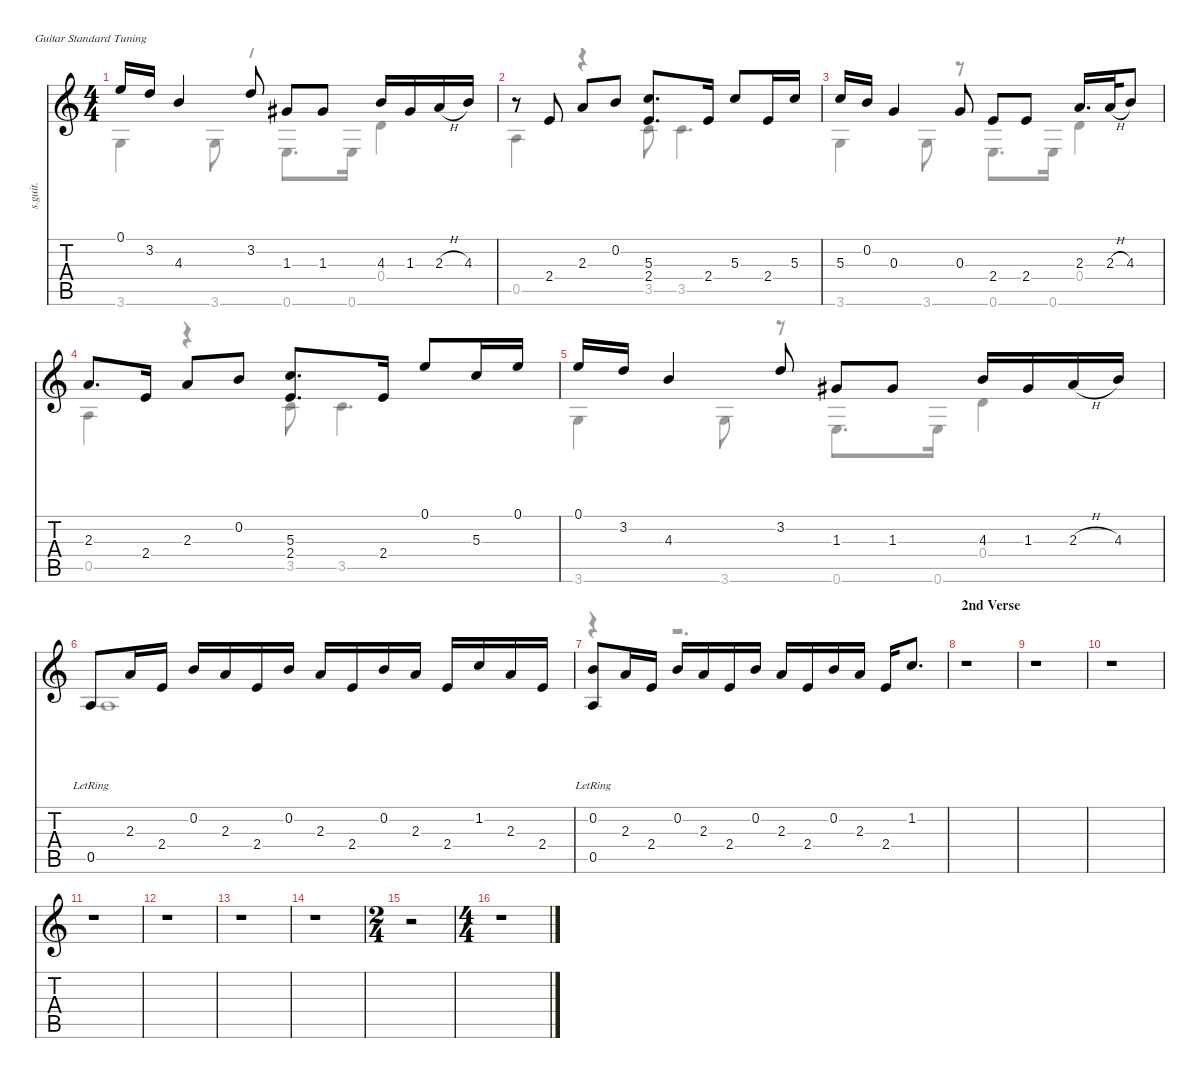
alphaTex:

\defaultSystemsLayout 4
\hideDynamics
\bracketExtendMode nobrackets
\track ("James Hetfield (Acoustic)" "s.guit.") {instrument acousticguitarnylon}
\staff {score tabs}
\tuning (E4 B3 G3 D3 A2 E2)
\voice
\ts (4 4)
\tempo (69 hide)
\clef g2
\ks c
0.1.16{lyrics (0 "") lyrics (1 "") lyrics (2 "") lyrics (3 "") lyrics (4 "") dy f} 3.2.16{lyrics (0 "") lyrics (1 "") lyrics (2 "") lyrics (3 "") lyrics (4 "")} 4.3.4{lyrics (0 "") lyrics (1 "") lyrics (2 "") lyrics (3 "") lyrics (4 "")} 3.2.8{lyrics (0 "") lyrics (1 "") lyrics (2 "") lyrics (3 "") lyrics (4 "")} 1.3{acc #}.8{lyrics (0 "") lyrics (1 "") lyrics (2 "") lyrics (3 "") lyrics (4 "")} 1.3{acc #}.8{lyrics (0 "") lyrics (1 "") lyrics (2 "") lyrics (3 "") lyrics (4 "")} 4.3.16{lyrics (0 "") lyrics (1 "") lyrics (2 "") lyrics (3 "") lyrics (4 "")} 1.3{acc #}.16{lyrics (0 "") lyrics (1 "") lyrics (2 "") lyrics (3 "") lyrics (4 "")} 2.3{h}.16{lyrics (0 "") lyrics (1 "") lyrics (2 "") lyrics (3 "") lyrics (4 "")} 4.3.16{lyrics (0 "") lyrics (1 "") lyrics (2 "") lyrics (3 "") lyrics (4 "")} |
r.8 2.4.8{lyrics (0 "") lyrics (1 "") lyrics (2 "") lyrics (3 "") lyrics (4 "")} 2.3.8{lyrics (0 "") lyrics (1 "") lyrics (2 "") lyrics (3 "") lyrics (4 "")} 0.2.8{lyrics (0 "") lyrics (1 "") lyrics (2 "") lyrics (3 "") lyrics (4 "")} (5.3 2.4).8{d lyrics (0 "") lyrics (1 "") lyrics (2 "") lyrics (3 "") lyrics (4 "")} 2.4.16{lyrics (0 "") lyrics (1 "") lyrics (2 "") lyrics (3 "") lyrics (4 "")} 5.3.8{lyrics (0 "") lyrics (1 "") lyrics (2 "") lyrics (3 "") lyrics (4 "")} 2.4.16{lyrics (0 "") lyrics (1 "") lyrics (2 "") lyrics (3 "") lyrics (4 "")} 5.3.16{lyrics (0 "") lyrics (1 "") lyrics (2 "") lyrics (3 "") lyrics (4 "")} |
5.3.16{lyrics (0 "") lyrics (1 "") lyrics (2 "") lyrics (3 "") lyrics (4 "")} 0.2.16{lyrics (0 "") lyrics (1 "") lyrics (2 "") lyrics (3 "") lyrics (4 "")} 0.3.4{lyrics (0 "") lyrics (1 "") lyrics (2 "") lyrics (3 "") lyrics (4 "")} 0.3.8{lyrics (0 "") lyrics (1 "") lyrics (2 "") lyrics (3 "") lyrics (4 "")} 2.4.8{lyrics (0 "") lyrics (1 "") lyrics (2 "") lyrics (3 "") lyrics (4 "")} 2.4.8{lyrics (0 "") lyrics (1 "") lyrics (2 "") lyrics (3 "") lyrics (4 "")} 2.3.16{d lyrics (0 "") lyrics (1 "") lyrics (2 "") lyrics (3 "") lyrics (4 "")} 2.3{h}.32{lyrics (0 "") lyrics (1 "") lyrics (2 "") lyrics (3 "") lyrics (4 "")} 4.3.8{lyrics (0 "") lyrics (1 "") lyrics (2 "") lyrics (3 "") lyrics (4 "")} |
2.3.8{d lyrics (0 "") lyrics (1 "") lyrics (2 "") lyrics (3 "") lyrics (4 "")} 2.4.16{lyrics (0 "") lyrics (1 "") lyrics (2 "") lyrics (3 "") lyrics (4 "")} 2.3.8{lyrics (0 "") lyrics (1 "") lyrics (2 "") lyrics (3 "") lyrics (4 "")} 0.2.8{lyrics (0 "") lyrics (1 "") lyrics (2 "") lyrics (3 "") lyrics (4 "")} (5.3 2.4).8{d lyrics (0 "") lyrics (1 "") lyrics (2 "") lyrics (3 "") lyrics (4 "")} 2.4.16{lyrics (0 "") lyrics (1 "") lyrics (2 "") lyrics (3 "") lyrics (4 "")} 0.1.8{lyrics (0 "") lyrics (1 "") lyrics (2 "") lyrics (3 "") lyrics (4 "")} 5.3.16{lyrics (0 "") lyrics (1 "") lyrics (2 "") lyrics (3 "") lyrics (4 "")} 0.1.16{lyrics (0 "") lyrics (1 "") lyrics (2 "") lyrics (3 "") lyrics (4 "")} |
0.1.16{lyrics (0 "") lyrics (1 "") lyrics (2 "") lyrics (3 "") lyrics (4 "")} 3.2.16{lyrics (0 "") lyrics (1 "") lyrics (2 "") lyrics (3 "") lyrics (4 "")} 4.3.4{lyrics (0 "") lyrics (1 "") lyrics (2 "") lyrics (3 "") lyrics (4 "")} 3.2.8{lyrics (0 "") lyrics (1 "") lyrics (2 "") lyrics (3 "") lyrics (4 "")} 1.3{acc #}.8{lyrics (0 "") lyrics (1 "") lyrics (2 "") lyrics (3 "") lyrics (4 "")} 1.3{acc #}.8{lyrics (0 "") lyrics (1 "") lyrics (2 "") lyrics (3 "") lyrics (4 "")} 4.3.16{lyrics (0 "") lyrics (1 "") lyrics (2 "") lyrics (3 "") lyrics (4 "")} 1.3{acc #}.16{lyrics (0 "") lyrics (1 "") lyrics (2 "") lyrics (3 "") lyrics (4 "")} 2.3{h}.16{lyrics (0 "") lyrics (1 "") lyrics (2 "") lyrics (3 "") lyrics (4 "")} 4.3.16{lyrics (0 "") lyrics (1 "") lyrics (2 "") lyrics (3 "") lyrics (4 "")} |
0.5{lr}.8{lyrics (0 "") lyrics (1 "") lyrics (2 "") lyrics (3 "") lyrics (4 "")} 2.3.16{lyrics (0 "") lyrics (1 "") lyrics (2 "") lyrics (3 "") lyrics (4 "")} 2.4.16{lyrics (0 "") lyrics (1 "") lyrics (2 "") lyrics (3 "") lyrics (4 "")} 0.2.16{lyrics (0 "") lyrics (1 "") lyrics (2 "") lyrics (3 "") lyrics (4 "")} 2.3.16{lyrics (0 "") lyrics (1 "") lyrics (2 "") lyrics (3 "") lyrics (4 "")} 2.4.16{lyrics (0 "") lyrics (1 "") lyrics (2 "") lyrics (3 "") lyrics (4 "")} 0.2.16{lyrics (0 "") lyrics (1 "") lyrics (2 "") lyrics (3 "") lyrics (4 "")} 2.3.16{lyrics (0 "") lyrics (1 "") lyrics (2 "") lyrics (3 "") lyrics (4 "")} 2.4.16{lyrics (0 "") lyrics (1 "") lyrics (2 "") lyrics (3 "") lyrics (4 "")} 0.2.16{lyrics (0 "") lyrics (1 "") lyrics (2 "") lyrics (3 "") lyrics (4 "")} 2.3.16{lyrics (0 "") lyrics (1 "") lyrics (2 "") lyrics (3 "") lyrics (4 "")} 2.4.16{lyrics (0 "") lyrics (1 "") lyrics (2 "") lyrics (3 "") lyrics (4 "")} 1.2.16{lyrics (0 "") lyrics (1 "") lyrics (2 "") lyrics (3 "") lyrics (4 "")} 2.3.16{lyrics (0 "") lyrics (1 "") lyrics (2 "") lyrics (3 "") lyrics (4 "")} 2.4.16{lyrics (0 "") lyrics (1 "") lyrics (2 "") lyrics (3 "") lyrics (4 "")} |
(0.2{lr} 0.5{lr}).8{lyrics (0 "") lyrics (1 "") lyrics (2 "") lyrics (3 "") lyrics (4 "")} 2.3.16{lyrics (0 "") lyrics (1 "") lyrics (2 "") lyrics (3 "") lyrics (4 "")} 2.4.16{lyrics (0 "") lyrics (1 "") lyrics (2 "") lyrics (3 "") lyrics (4 "")} 0.2.16{lyrics (0 "") lyrics (1 "") lyrics (2 "") lyrics (3 "") lyrics (4 "")} 2.3.16{lyrics (0 "") lyrics (1 "") lyrics (2 "") lyrics (3 "") lyrics (4 "")} 2.4.16{lyrics (0 "") lyrics (1 "") lyrics (2 "") lyrics (3 "") lyrics (4 "")} 0.2.16{lyrics (0 "") lyrics (1 "") lyrics (2 "") lyrics (3 "") lyrics (4 "")} 2.3.16{lyrics (0 "") lyrics (1 "") lyrics (2 "") lyrics (3 "") lyrics (4 "")} 2.4.16{lyrics (0 "") lyrics (1 "") lyrics (2 "") lyrics (3 "") lyrics (4 "")} 0.2.16{lyrics (0 "") lyrics (1 "") lyrics (2 "") lyrics (3 "") lyrics (4 "")} 2.3.16{lyrics (0 "") lyrics (1 "") lyrics (2 "") lyrics (3 "") lyrics (4 "")} 2.4.16{lyrics (0 "") lyrics (1 "") lyrics (2 "") lyrics (3 "") lyrics (4 "")} 1.2.8{d lyrics (0 "") lyrics (1 "") lyrics (2 "") lyrics (3 "") lyrics (4 "")} |
\section ("" "2nd Verse")
r.1 |
r.1 |
r.1 |
r.1 |
r.1 |
r.1 |
r.1 |
\ts (2 4)
\beaming (8 2 2 2 2)
r.2 |
\ts (4 4)
\beaming (8 2 2 2 2)
r.1
\voice
\clef g2
\ottava regular
\simile none
\ks c
3.6.4{lyrics (0 "") lyrics (1 "") lyrics (2 "") lyrics (3 "") lyrics (4 "") dy f} 3.6.8{lyrics (0 "") lyrics (1 "") lyrics (2 "") lyrics (3 "") lyrics (4 "")} r.8 0.6.8{d lyrics (0 "") lyrics (1 "") lyrics (2 "") lyrics (3 "") lyrics (4 "")} 0.6.16{lyrics (0 "") lyrics (1 "") lyrics (2 "") lyrics (3 "") lyrics (4 "")} 0.4.4{lyrics (0 "") lyrics (1 "") lyrics (2 "") lyrics (3 "") lyrics (4 "")} |
0.5.4{lyrics (0 "") lyrics (1 "") lyrics (2 "") lyrics (3 "") lyrics (4 "")} r.4 3.5.8{lyrics (0 "") lyrics (1 "") lyrics (2 "") lyrics (3 "") lyrics (4 "")} 3.5.4{d lyrics (0 "") lyrics (1 "") lyrics (2 "") lyrics (3 "") lyrics (4 "")} |
3.6.4{lyrics (0 "") lyrics (1 "") lyrics (2 "") lyrics (3 "") lyrics (4 "")} 3.6.8{lyrics (0 "") lyrics (1 "") lyrics (2 "") lyrics (3 "") lyrics (4 "")} r.8 0.6.8{d lyrics (0 "") lyrics (1 "") lyrics (2 "") lyrics (3 "") lyrics (4 "")} 0.6.16{lyrics (0 "") lyrics (1 "") lyrics (2 "") lyrics (3 "") lyrics (4 "")} 0.4.4{lyrics (0 "") lyrics (1 "") lyrics (2 "") lyrics (3 "") lyrics (4 "")} |
0.5.4{lyrics (0 "") lyrics (1 "") lyrics (2 "") lyrics (3 "") lyrics (4 "")} r.4 3.5.8{lyrics (0 "") lyrics (1 "") lyrics (2 "") lyrics (3 "") lyrics (4 "")} 3.5.4{d lyrics (0 "") lyrics (1 "") lyrics (2 "") lyrics (3 "") lyrics (4 "")} |
3.6.4{lyrics (0 "") lyrics (1 "") lyrics (2 "") lyrics (3 "") lyrics (4 "")} 3.6.8{lyrics (0 "") lyrics (1 "") lyrics (2 "") lyrics (3 "") lyrics (4 "")} r.8 0.6.8{d lyrics (0 "") lyrics (1 "") lyrics (2 "") lyrics (3 "") lyrics (4 "")} 0.6.16{lyrics (0 "") lyrics (1 "") lyrics (2 "") lyrics (3 "") lyrics (4 "")} 0.4.4{lyrics (0 "") lyrics (1 "") lyrics (2 "") lyrics (3 "") lyrics (4 "")} |
0.5.1{lyrics (0 "") lyrics (1 "") lyrics (2 "") lyrics (3 "") lyrics (4 "")} |
r.4 r.2{d} |
r.1 |
r.1 |
r.1 |
r.1 |
r.1 |
r.1 |
r.1 |
r.2 |
r.1
